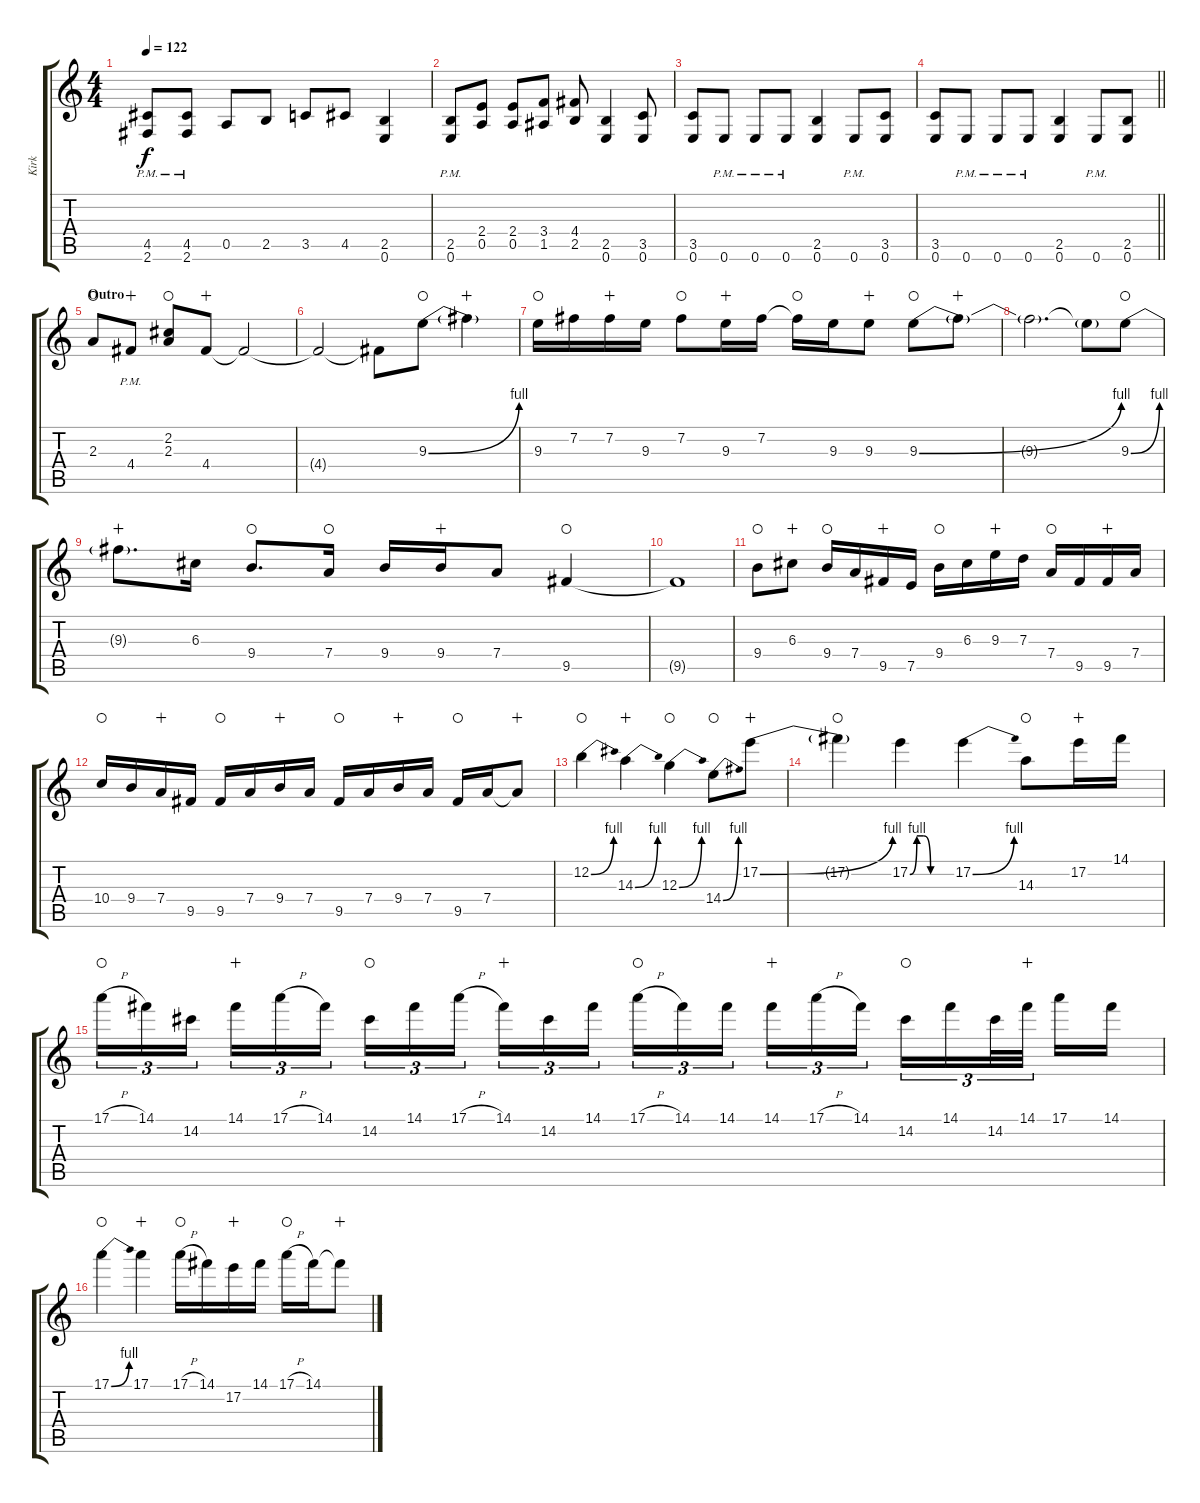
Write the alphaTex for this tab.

\track ("Kirk" "Kirk") {instrument distortionguitar}
\staff {score tabs}
\tuning (E4 B3 G3 D3 A2 E2) {hide}
\ts (4 4)
\tempo 122
\clef g2
\ks c
(4.5{pm} 2.6{pm}).8{dy f} (4.5{pm} 2.6{pm}).8 0.5.8 2.5.8 3.5.8 4.5.8 (2.5 0.6).4 |
(2.5{pm} 0.6{pm}).8 (2.4 0.5).8 (2.4 0.5).8 (3.4 1.5).8 (4.4 2.5).8 (2.5 0.6).4 (3.5 0.6).8 |
(3.5 0.6).8 0.6{pm}.8 0.6{pm}.8 0.6{pm}.8 (2.5 0.6).4 0.6{pm}.8 (3.5 0.6).8 |
\barLineRight lightlight
(3.5 0.6).8 0.6{pm}.8 0.6{pm}.8 0.6{pm}.8 (2.5 0.6).4 0.6{pm}.8 (2.5 0.6).8 |
\section ("" "Outro")
2.3.8{waho} 4.4{pm}.8{wahc} (2.2 2.3).8{waho} 4.4.8{wahc} 4.4{t}.2 |
4.4{t}.2 4.4{t}.8 9.3{be (bend 0 0 60 4)}.8{waho} 9.3{t}.4{wahc} |
9.3.16{waho} 7.2.16 7.2.16{wahc} 9.3.16 7.2.8{waho} 9.3.16{wahc} 7.2.16 7.2{t}.16{waho} 9.3.16 9.3.8{wahc} 9.3{be (bend 0 0 60 4)}.8{waho} 9.3{t}.8{wahc} |
9.3{t}.2{d} 9.3{t}.8 9.3{be (bend 0 0 60 4)}.8{waho} |
9.3{t}.8{d wahc} 6.3.16 9.4.8{d waho} 7.4.16{waho} 9.4.16 9.4.16{wahc} 7.4.8 9.5.4{waho} |
9.5{t}.1 |
9.4.8{waho} 6.3.8{wahc} 9.4.16{waho} 7.4.16 9.5.16{wahc} 7.5.16 9.4.16{waho} 6.3.16 9.3.16{wahc} 7.3.16 7.4.16{waho} 9.5.16 9.5.16{wahc} 7.4.16 |
10.4.16{waho} 9.4.16 7.4.16{wahc} 9.5.16 9.5.16{waho} 7.4.16 9.4.16{wahc} 7.4.16 9.5.16{waho} 7.4.16 9.4.16{wahc} 7.4.16 9.5.16{waho} 7.4.16 7.4{t}.8{wahc} |
12.2{be (bend 0 0 60 4)}.4{waho} 14.3{be (bend 0 0 60 4)}.4{wahc} 12.3{be (bend 0 0 60 4)}.4{waho} 14.4{be (bend 0 0 60 4)}.8{waho} 17.2{be (bend 0 0 60 4)}.8{wahc} |
17.2{t}.4{waho} 17.2{be (custom 0 0 10 4 20 4 30 0 60 0)}.4 17.2{be (bend 0 0 60 4)}.4 14.3.8{waho} 17.2.16{wahc} 14.1.16 |
17.1{h}.16{tu (3 2) waho} 14.1.16{tu (3 2)} 14.2.16{tu (3 2) beam splitsecondary} 14.1.16{tu (3 2) wahc} 17.1{h}.16{tu (3 2)} 14.1.16{tu (3 2)} 14.2.16{tu (3 2) waho} 14.1.16{tu (3 2)} 17.1{h}.16{tu (3 2) beam splitsecondary} 14.1.16{tu (3 2) wahc} 14.2.16{tu (3 2)} 14.1.16{tu (3 2)} 17.1{h}.16{tu (3 2) waho} 14.1.16{tu (3 2)} 14.1.16{tu (3 2) beam splitsecondary} 14.1.16{tu (3 2) wahc} 17.1{h}.16{tu (3 2)} 14.1.16{tu (3 2)} 14.2.16{tu (3 2) waho} 14.1.16{tu (3 2)} 14.2.32{tu (3 2)} 14.1.32{tu (3 2) wahc beam splitsecondary} 17.1.16 14.1.16 |
17.1{be (bend 0 0 60 4)}.4{waho} 17.1.4{wahc} 17.1{h}.16{waho} 14.1.16 17.2.16{wahc} 14.1.16 17.1{h}.16{waho} 14.1.16 14.1{t}.8{wahc}
